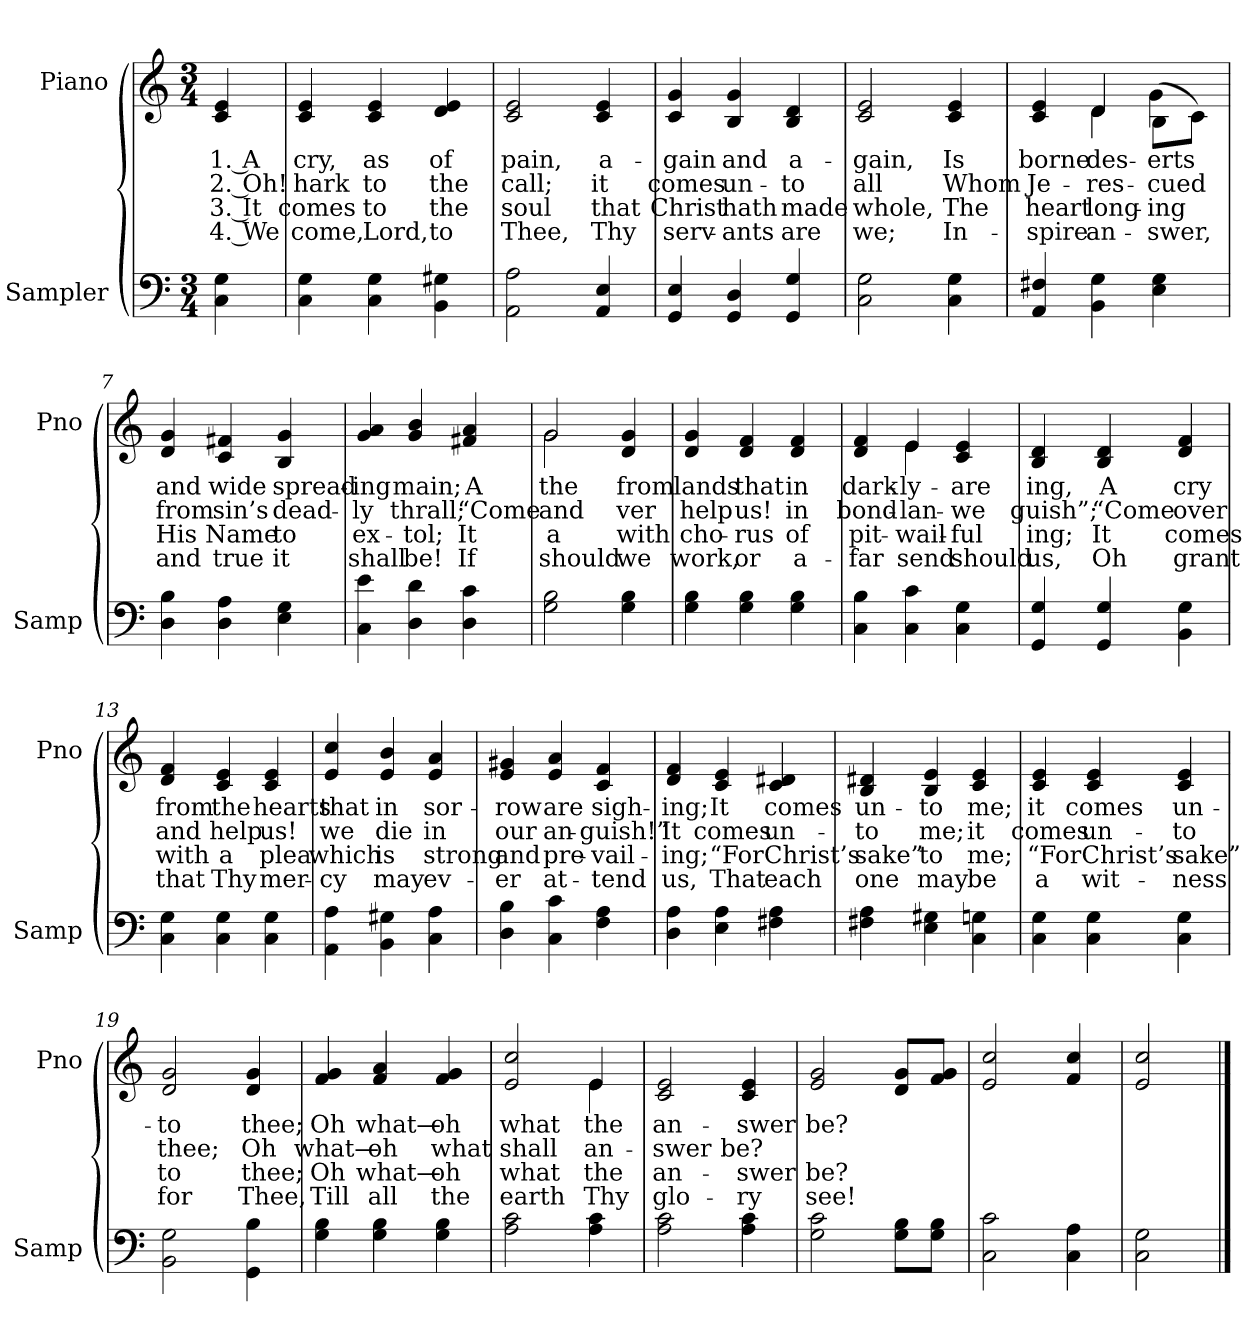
**kern	**kern	**text	**text	**text	**text
*part2	*part1	*part1	*part1	*part1	*part1
*staff2	*staff1	*staff1	*staff1	*staff1	*staff1
*I"Sampler	*I"Piano	*	*	*	*
*I'Samp	*I'Pno	*	*	*	*
*clefF4	*clefG2	*	*	*	*
*M3/4	*M3/4	*	*	*	*
=1	=1	=1	=1	=1	=1
4C 4G	4c 4e	1. A	2. Oh!	3. It	4. We
=2	=2	=2	=2	=2	=2
4C 4G	4c 4e	cry,	hark	comes	come,
4C 4G	4c 4e	as	to	to	Lord,
4BB 4G#X	4d 4e	of	the	the	to
=3	=3	=3	=3	=3	=3
2AA 2A	2c 2e	pain,	call;	soul	Thee,
4AA 4E	4c 4e	a-	it	that	Thy
=4	=4	=4	=4	=4	=4
4GG 4E	4c 4g	-gain	comes	Christ	serv-
4GG 4D	4B 4g	and	un-	hath	-ants
4GG 4G	4B 4d	a-	-to	made	are
=5	=5	=5	=5	=5	=5
2C 2G	2c 2e	-gain,	all	whole,	we;
4C 4G	4c 4e	Is	Whom	The	In-
=6	=6	=6	=6	=6	=6
*	*^	*	*	*	*
4AA 4F#X	4c 4e	4ryy	borne	Je-	heart	-spire
4BB 4G	4d/	4d	des-	res-	long-	an-
4E 4G	(8B\L	4g	-erts	-cued	-ing	-swer,
.	8c\J)	.	.	.	.	.
*	*v	*v	*	*	*	*
=7	=7	=7	=7	=7	=7
4D 4B	4d 4g	and	from	His	and
4D 4A	4c 4f#X	wide	sin’s	Name	true
4E 4G	4B 4g	spread-	dead-	to	it
=8	=8	=8	=8	=8	=8
4C 4e	4g 4a	-ing	-ly	ex-	shall
4D 4d	4g 4b	main;	thrall;	-tol;	be!
4D 4c	4f#X 4a	A	“Come	It	If
=9	=9	=9	=9	=9	=9
*	*^	*	*	*	*
2G 2B	2g/	2g	the	and	a	should
4G 4B	4d 4g	4ryy	from	-ver	with	we
*	*v	*v	*	*	*	*
=10	=10	=10	=10	=10	=10
4G 4B	4d 4g	lands	help	cho-	work,
4G 4B	4d 4f	that	us!	-rus	or
4G 4B	4d 4f	in	in	of	a-
=11	=11	=11	=11	=11	=11
*	*^	*	*	*	*
4C 4B	4d 4f	4ryy	dark-	bond-	pit-	-far
4C 4c	4e/	4e	ly-	lan-	wail-	send
4C 4G	4c 4e	4ryy	are	we	-ful	should
*	*v	*v	*	*	*	*
=12	=12	=12	=12	=12	=12
4GG 4G	4B 4d	-ing,	-guish”;	-ing;	us,
4GG 4G	4B 4d	A	“Come	It	Oh
4BB 4G	4d 4f	cry	over	comes	grant
=13	=13	=13	=13	=13	=13
4C 4G	4d 4f	from	and	with	that
4C 4G	4c 4e	the	help	a	Thy
4C 4G	4c 4e	hearts	us!	plea	mer-
=14	=14	=14	=14	=14	=14
4AA 4A	4e 4cc	that	we	which	-cy
4BB 4G#X	4e 4b	in	die	is	may
4C 4A	4e 4a	sor-	in	strong	ev-
=15	=15	=15	=15	=15	=15
4D 4B	4e 4g#X	-row	our	and	-er
4C 4c	4e 4a	are	an-	pre-	at-
4F 4A	4c 4f	sigh-	-guish!”	-vail-	-tend
=16	=16	=16	=16	=16	=16
4D 4A	4d 4f	-ing;	It	-ing;	us,
4E 4A	4c 4e	It	comes	“For	That
4F#X 4A	4c 4d#X	comes	un-	Christ’s	each
=17	=17	=17	=17	=17	=17
4F#X 4A	4B 4d#X	un-	-to	sake”	one
4E 4G#X	4B 4e	-to	me;	to	may
4C 4Gn	4c 4e	me;	it	me;	be
=18	=18	=18	=18	=18	=18
4C 4G	4c 4e	it	comes	“For	a
4C 4G	4c 4e	comes	un-	Christ’s	wit-
4C 4G	4c 4e	un-	-to	sake”	-ness
=19	=19	=19	=19	=19	=19
2BB 2G	2d 2g	-to	thee;	to	for
4GG 4B	4d 4g	thee;	Oh	thee;	Thee,
=20	=20	=20	=20	=20	=20
4G 4B	4f 4g	Oh	what—	Oh	Till
4G 4B	4f 4a	what—	oh	what—	all
4G 4B	4f 4g	oh	what	oh	the
=21	=21	=21	=21	=21	=21
*	*^	*	*	*	*
2A 2c	2e 2cc	2ryy	what	shall	what	earth
4A 4c	4e/	4e	the	an-	the	Thy
*	*v	*v	*	*	*	*
=22	=22	=22	=22	=22	=22
2A 2c	2c 2e	an-	-swer	an-	glo-
4A 4c	4c 4e	-swer	be?	-swer	-ry
=23	=23	=23	=23	=23	=23
2G 2c	2e 2g	be?	.	be?	see!
8G\ 8B\L	8d/ 8g/L	.	.	.	.
8G\ 8B\J	8f/ 8g/J	.	.	.	.
=24	=24	=24	=24	=24	=24
2C 2c	2e 2cc	.	.	.	.
4C 4A	4f 4cc	.	.	.	.
=25	=25	=25	=25	=25	=25
2C 2G	2e 2cc	.	.	.	.
==	==	==	==	==	==
*-	*-	*-	*-	*-	*-
